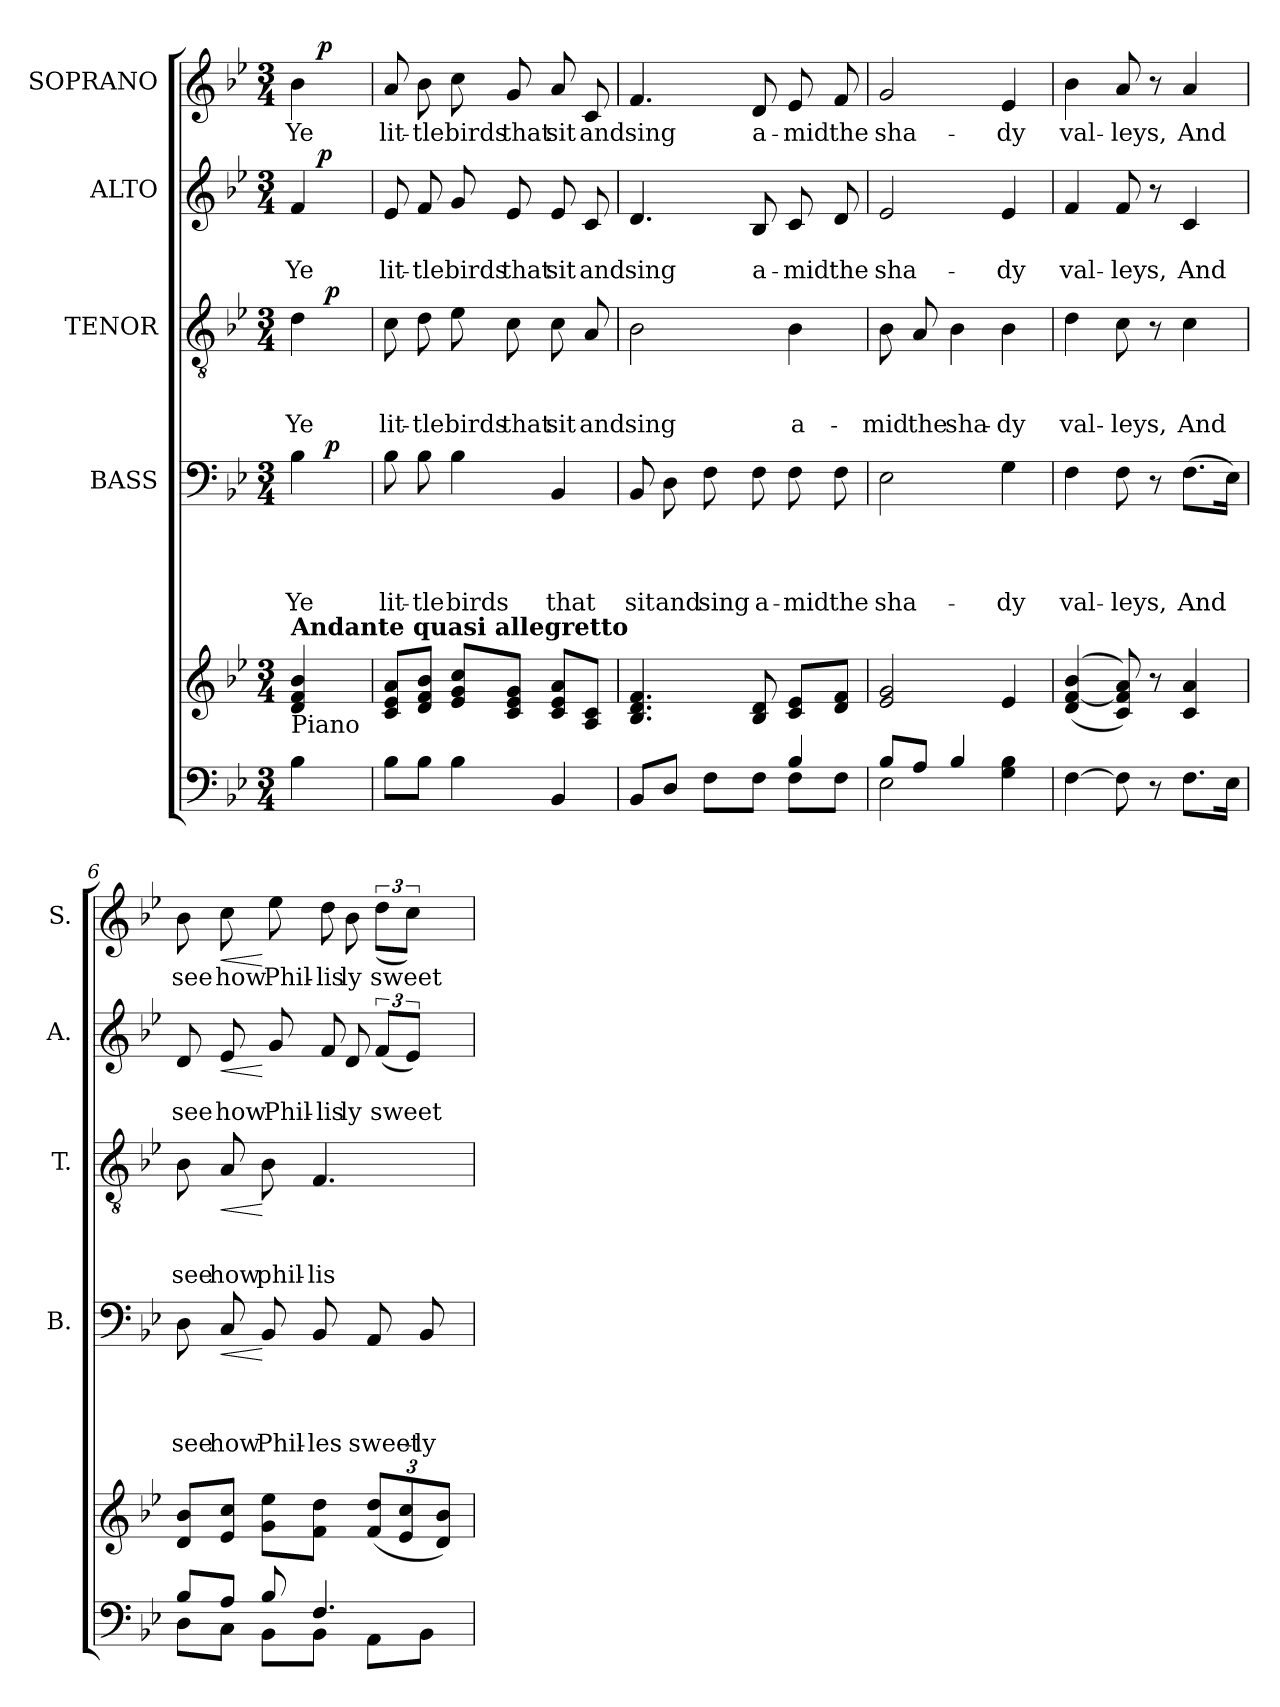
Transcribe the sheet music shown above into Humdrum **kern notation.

**kern	**kern	**kern	**text	**text	**text	**text	**dynam	**kern	**text	**text	**text	**dynam	**kern	**text	**text	**dynam	**kern	**text	**dynam
*part5	*part5	*part4	*part4	*part4	*part4	*part4	*part4	*part3	*part3	*part3	*part3	*part3	*part2	*part2	*part2	*part2	*part1	*part1	*part1
*staff6	*staff5	*staff4	*staff4	*staff4	*staff4	*staff4	*staff4	*staff3	*staff3	*staff3	*staff3	*staff3	*staff2	*staff2	*staff2	*staff2	*staff1	*staff1	*staff1
*	*	*I"BASS	*	*	*	*	*	*I"TENOR	*	*	*	*	*I"ALTO	*	*	*	*I"SOPRANO	*	*
*	*	*I'B.	*	*	*	*	*	*I'T.	*	*	*	*	*I'A.	*	*	*	*I'S.	*	*
*clefF4	*clefG2	*clefF4	*	*	*	*	*	*clefGv2	*	*	*	*	*clefG2	*	*	*	*clefG2	*	*
*k[b-e-]	*k[b-e-]	*k[b-e-]	*	*	*	*	*	*k[b-e-]	*	*	*	*	*k[b-e-]	*	*	*	*k[b-e-]	*	*
*B-:	*B-:	*B-:	*	*	*	*	*	*B-:	*	*	*	*	*B-:	*	*	*	*B-:	*	*
*M3/4	*M3/4	*M3/4	*	*	*	*	*	*M3/4	*	*	*	*	*M3/4	*	*	*	*M3/4	*	*
=1	=1	=1	=1	=1	=1	=1	=1	=1	=1	=1	=1	=1	=1	=1	=1	=1	=1	=1	=1
!	!	!	!	!	!	!	!	!	!	!	!	!	!	!	!	!	!LO:TX:a:B:t=Andante quasi allegretto	!	!
!	!LO:TX:a:B:t=Andante quasi allegretto	!	!	!	!	!	!	!	!	!	!	!	!	!	!	!	!	!	!
!	!LO:TX:b:t=Piano	!	!	!	!	!	!	!	!	!	!	!	!	!	!	!	!	!	!
!	!	!	!	!	!	!LO:LY:b	!	!	!	!	!LO:LY:b	!	!	!	!LO:LY:b	!	!	!LO:LY:b	!
*	*	*^	*	*	*	*	*	*^	*	*	*	*	*^	*	*	*	*^	*	*
4B-\	4d/ 4f/ 4b-/	4B-\	16.ryy	.	.	.	Ye	.	4d\	16.ryy	.	.	Ye	.	4f/	12ryy	.	Ye	.	4b-\	12ryy	Ye	.
!	!	!	!	!	!	!	!	!	!	!	!	!	!	!	!	!	!	!	!LO:DY:a	!	!	!	!LO:DY:a
.	.	.	.	.	.	.	.	.	.	.	.	.	.	.	.	6ryy	.	.	p	.	6ryy	.	p
!	!	!	!	!	!	!	!	!LO:DY:a	!	!	!	!	!	!LO:DY:a	!	!	!	!	!	!	!	!	!
.	.	.	8ryy	.	.	.	.	p	.	8ryy	.	.	.	p	.	.	.	.	.	.	.	.	.
.	.	.	32ryy	.	.	.	.	.	.	32ryy	.	.	.	.	.	.	.	.	.	.	.	.	.
=2	=2	=2	=2	=2	=2	=2	=2	=2	=2	=2	=2	=2	=2	=2	=2	=2	=2	=2	=2	=2	=2	=2	=2
!	!	!	!	!	!	!	!LO:LY:b	!	!	!	!	!	!LO:LY:b	!	!	!	!	!LO:LY:b	!	!	!	!LO:LY:b	!
*	*	*v	*v	*	*	*	*	*	*	*	*	*	*	*	*v	*v	*	*	*	*v	*v	*	*
*	*	*	*	*	*	*	*	*v	*v	*	*	*	*	*	*	*	*	*	*	*
8B-\L	8c/ 8e-/ 8a/L	8B-\	.	.	.	lit-	.	8c\	.	.	lit-	.	8e-/	.	lit-	.	8a/	lit-	.
!	!	!	!	!	!	!LO:LY:b	!	!	!	!	!LO:LY:b	!	!	!	!LO:LY:b	!	!	!LO:LY:b	!
8B-\J	8d/ 8f/ 8b-/J	8B-\	.	.	.	-tle	.	8d\	.	.	-tle	.	8f/	.	-tle	.	8b-\	-tle	.
!	!	!	!	!	!	!LO:LY:b	!	!	!	!	!LO:LY:b	!	!	!	!LO:LY:b	!	!	!LO:LY:b	!
4B-\	8e-/ 8g/ 8cc/L	4B-\	.	.	.	birds	.	8e-\	.	.	birds	.	8g/	.	birds	.	8cc\	birds	.
!	!	!	!	!	!	!	!	!	!	!	!LO:LY:b	!	!	!	!LO:LY:b	!	!	!LO:LY:b	!
.	8c/ 8e-/ 8g/J	.	.	.	.	.	.	8c\	.	.	that	.	8e-/	.	that	.	8g/	that	.
!	!	!	!	!	!	!LO:LY:b	!	!	!	!	!LO:LY:b	!	!	!	!LO:LY:b	!	!	!LO:LY:b	!
4BB-/	8c/ 8e-/ 8a/L	4BB-/	.	.	.	that	.	8c\	.	.	sit	.	8e-/	.	sit	.	8a/	sit	.
!	!	!	!	!	!	!	!	!	!	!	!LO:LY:b	!	!	!	!LO:LY:b	!	!	!LO:LY:b	!
.	8A/ 8c/J	.	.	.	.	.	.	8A/	.	.	and	.	8c/	.	and	.	8c/	and	.
=3	=3	=3	=3	=3	=3	=3	=3	=3	=3	=3	=3	=3	=3	=3	=3	=3	=3	=3	=3
*^	*	*	*	*	*	*	*	*	*	*	*	*	*	*	*	*	*	*	*
!	!	!	!	!	!	!	!LO:LY:b	!	!	!	!	!LO:LY:b	!	!	!	!LO:LY:b	!	!	!LO:LY:b	!
8BB-/L	4ryy	4.B-/ 4.d/ 4.f/	8BB-/	.	.	.	sit	.	2B-\	.	.	sing	.	4.d/	.	sing	.	4.f/	sing	.
!	!	!	!	!	!	!	!LO:LY:b	!	!	!	!	!	!	!	!	!	!	!	!	!
8D/J	.	.	8D\	.	.	.	and	.	.	.	.	.	.	.	.	.	.	.	.	.
!	!	!	!	!	!	!	!LO:LY:b	!	!	!	!	!	!	!	!	!	!	!	!	!
4ryy	8F\L	.	8F\	.	.	.	sing	.	.	.	.	.	.	.	.	.	.	.	.	.
!	!	!	!	!	!	!	!LO:LY:b	!	!	!	!	!	!	!	!	!LO:LY:b	!	!	!LO:LY:b	!
.	8F\J	8B-/ 8d/	8F\	.	.	.	a-	.	.	.	.	.	.	8B-/	.	a-	.	8d/	a-	.
!	!	!	!	!	!	!	!LO:LY:b	!	!	!	!	!LO:LY:b	!	!	!	!LO:LY:b	!	!	!LO:LY:b	!
4B-/	8F\L	8c/ 8e-/L	8F\	.	.	.	-mid	.	4B-\	.	.	a-	.	8c/	.	-mid	.	8e-/	-mid	.
!	!	!	!	!	!	!	!LO:LY:b	!	!	!	!	!	!	!	!	!LO:LY:b	!	!	!LO:LY:b	!
.	8F\J	8d/ 8f/J	8F\	.	.	.	the	.	.	.	.	.	.	8d/	.	the	.	8f/	the	.
=4	=4	=4	=4	=4	=4	=4	=4	=4	=4	=4	=4	=4	=4	=4	=4	=4	=4	=4	=4	=4
!	!	!	!	!	!	!	!LO:LY:b	!	!	!	!	!LO:LY:b	!	!	!	!LO:LY:b	!	!	!LO:LY:b	!
8B-/L	2E-\	2e-/ 2g/	2E-\	.	.	.	sha-	.	8B-\	.	.	-mid	.	2e-/	.	sha-	.	2g/	sha-	.
!	!	!	!	!	!	!	!	!	!	!	!	!LO:LY:b	!	!	!	!	!	!	!	!
8A/J	.	.	.	.	.	.	.	.	8A/	.	.	the	.	.	.	.	.	.	.	.
!	!	!	!	!	!	!	!	!	!	!	!	!LO:LY:b	!	!	!	!	!	!	!	!
4B-/	.	.	.	.	.	.	.	.	4B-\	.	.	sha-	.	.	.	.	.	.	.	.
!	!	!	!	!	!	!	!LO:LY:b	!	!	!	!	!LO:LY:b	!	!	!	!LO:LY:b	!	!	!LO:LY:b	!
4ryy	4G\ 4B-\	4e-/	4G\	.	.	.	-dy	.	4B-\	.	.	-dy	.	4e-/	.	-dy	.	4e-/	-dy	.
=5	=5	=5	=5	=5	=5	=5	=5	=5	=5	=5	=5	=5	=5	=5	=5	=5	=5	=5	=5	=5
!	!	!	!	!	!	!	!LO:LY:b	!	!	!	!	!LO:LY:b	!	!	!	!LO:LY:b	!	!	!LO:LY:b	!
*v	*v	*	*	*	*	*	*	*	*	*	*	*	*	*	*	*	*	*	*	*
[>4F\	(<(4d/ [>4f/ 4b-/	4F\	.	.	.	val-	.	4d\	.	.	val-	.	4f/	.	val-	.	4b-\	val-	.
!	!	!	!	!	!	!LO:LY:b	!	!	!	!	!LO:LY:b	!	!	!	!LO:LY:b	!	!	!LO:LY:b	!
8F\]	8c/ 8f/] 8a/))	8F\	.	.	.	-leys,	.	8c\	.	.	-leys,	.	8f/	.	-leys,	.	8a/	-leys,	.
8r	8r	8r	.	.	.	.	.	8r	.	.	.	.	8r	.	.	.	8r	.	.
!	!	!	!	!	!	!LO:LY:b	!	!	!	!	!LO:LY:b	!	!	!	!LO:LY:b	!	!	!LO:LY:b	!
8.F\L	4c/ 4a/	(>8.F\L	.	.	.	And	.	4c\	.	.	And	.	4c/	.	And	.	4a/	And	.
16E-\Jk	.	16E-\Jk)	.	.	.	.	.	.	.	.	.	.	.	.	.	.	.	.	.
!!LO:LB:g=z
=6	=6	=6	=6	=6	=6	=6	=6	=6	=6	=6	=6	=6	=6	=6	=6	=6	=6	=6	=6
*^	*	*	*	*	*	*	*	*	*	*	*	*	*	*	*	*	*	*	*
!	!	!	!	!	!	!	!LO:LY:b	!	!	!	!	!LO:LY:b	!	!	!	!LO:LY:b	!	!	!LO:LY:b	!
*	*	*	*	*	*	*	*	*	*	*	*	*	*	*^	*	*	*	*^	*	*
*	*	*	*	*	*	*	*	*	*	*	*	*	*	*	*^	*	*	*	*	*^	*	*
*	*	*	*	*	*	*	*	*	*	*	*	*	*	*	*	*^	*	*	*	*	*	*^	*	*
8B-/L	8D\L	8d/ 8b-/L	8D\	.	.	.	see	.	8B-\	.	.	see	.	48ryy	8d/	8ryy	96ryy	.	see	.	48ryy	8b-\	8ryy	96ryy	see	.
.	.	.	.	.	.	.	.	.	.	.	.	.	.	.	.	.	4ryy	.	.	.	.	.	.	4ryy	.	.
.	.	.	.	.	.	.	.	.	.	.	.	.	.	96%71ryy	.	.	.	.	.	.	96%71ryy	.	.	.	.	.
!	!	!	!	!	!	!	!LO:LY:b	!LO:HP:b	!	!	!	!LO:LY:b	!LO:HP:b	!	!	!	!	!	!LO:LY:b	!LO:HP:b	!	!	!	!	!LO:LY:b	!LO:HP:b
8A/J	8C\J	8e-/ 8cc/J	8C/	.	.	.	how	<	8A/	.	.	how	<	.	16.ryy	8e-/	.	.	how	<	.	16.ryy	8cc\	.	how	<
.	.	.	.	.	.	.	.	.	.	.	.	.	.	.	24%13ryy	.	.	.	.	.	.	24%13ryy	.	.	.	.
!	!	!	!	!	!	!	!LO:LY:b	!	!	!	!	!LO:LY:b	!	!	!	!	!	!	!	!	!	!	!	!	!	!
8B-/	8BB-\L	8g\ 8ee-\L	8BB-/	.	.	.	Phil-	[	8B-\	.	.	phil-	[	.	.	48ryy	.	.	.	[	.	.	48ryy	.	.	[
!	!	!	!	!	!	!	!	!	!	!	!	!	!	!	!	!	!	!	!LO:LY:b	!	!	!	!	!	!LO:LY:b	!
.	.	.	.	.	.	.	.	.	.	.	.	.	.	.	.	.	8g/	.	Phil-	.	.	.	.	8ee-\	Phil-	.
.	.	.	.	.	.	.	.	.	.	.	.	.	.	.	.	96%35ryy	.	.	.	.	.	.	96%35ryy	.	.	.
!	!	!	!	!	!	!	!LO:LY:b	!	!	!	!	!LO:LY:b	!	!	!	!	!	!	!	!	!	!	!	!	!	!
4.F/	8BB-\J	8f\ 8dd\J	8BB-/	.	.	.	-les	.	4.F/	.	.	-lis	.	.	.	.	.	.	.	.	.	.	.	.	.	.
!	!	!	!	!	!	!	!	!	!	!	!	!	!	!	!	!	!	!	!LO:LY:b	!	!	!	!	!	!LO:LY:b	!
.	.	.	.	.	.	.	.	.	.	.	.	.	.	.	.	.	8f/	.	-lis	.	.	.	.	8dd\	-lis	.
*	*	*Xbrackettup	*	*	*	*	*	*	*	*	*	*	*	*	*	*	*	*	*	*	*	*	*	*	*	*
!	!	!	!	!	!	!	!LO:LY:b	!	!	!	!	!	!	!	!	!	!	!	!	!	!	!	!	!	!	!
.	8AA\L	(<12f/ 12dd/L	8AA/	.	.	.	sweet-	.	.	.	.	.	.	.	.	.	.	.	.	.	.	.	.	.	.	.
!	!	!	!	!	!	!	!	!	!	!	!	!	!	!	!	!	!	!	!LO:LY:b	!	!	!	!	!	!LO:LY:b	!
.	.	.	.	.	.	.	.	.	.	.	.	.	.	.	.	.	(<12f/L	.	sweet-	.	.	.	.	(>12dd\L	sweet-	.
.	.	12e-/ 12cc/	.	.	.	.	.	.	.	.	.	.	.	.	.	.	.	.	.	.	.	.	.	.	.	.
.	.	.	.	.	.	.	.	.	.	.	.	.	.	.	.	.	12e-/J)	.	.	.	.	.	.	12cc\J)	.	.
!	!	!	!	!	!	!	!LO:LY:b	!	!	!	!	!	!	!	!	!	!	!	!	!	!	!	!	!	!	!
.	8BB-\J	.	8BB-/	.	.	.	-ly	.	.	.	.	.	.	.	.	.	.	.	.	.	.	.	.	.	.	.
!	!	!	!	!	!	!	!	!	!	!	!	!	!	!	!	!	!	!	!LO:LY:b	!	!	!	!	!	!LO:LY:b	!
.	.	.	.	.	.	.	.	.	.	.	.	.	.	.	.	8d/	.	.	ly	.	.	.	8b-\	.	ly	.
.	.	12d/ 12b-/J)	.	.	.	.	.	.	.	.	.	.	.	.	.	.	.	.	.	.	.	.	.	.	.	.
.	.	.	.	.	.	.	.	.	.	.	.	.	.	.	.	.	12ryy	.	.	.	.	.	.	12ryy	.	.
96ryy	96ryy	96ryy	96ryy	.	.	.	.	.	96ryy	.	.	.	.	.	.	.	.	.	.	.	.	.	.	.	.	.
*	*	*	*	*	*	*	*	*	*	*	*	*	*	*v	*v	*v	*v	*	*	*	*	*	*	*	*	*
*v	*v	*	*	*	*	*	*	*	*	*	*	*	*	*	*	*	*	*v	*v	*v	*v	*	*
=	=	=	=	=	=	=	=	=	=	=	=	=	=	=	=	=	=	=	=
*-	*-	*-	*-	*-	*-	*-	*-	*-	*-	*-	*-	*-	*-	*-	*-	*-	*-	*-	*-
